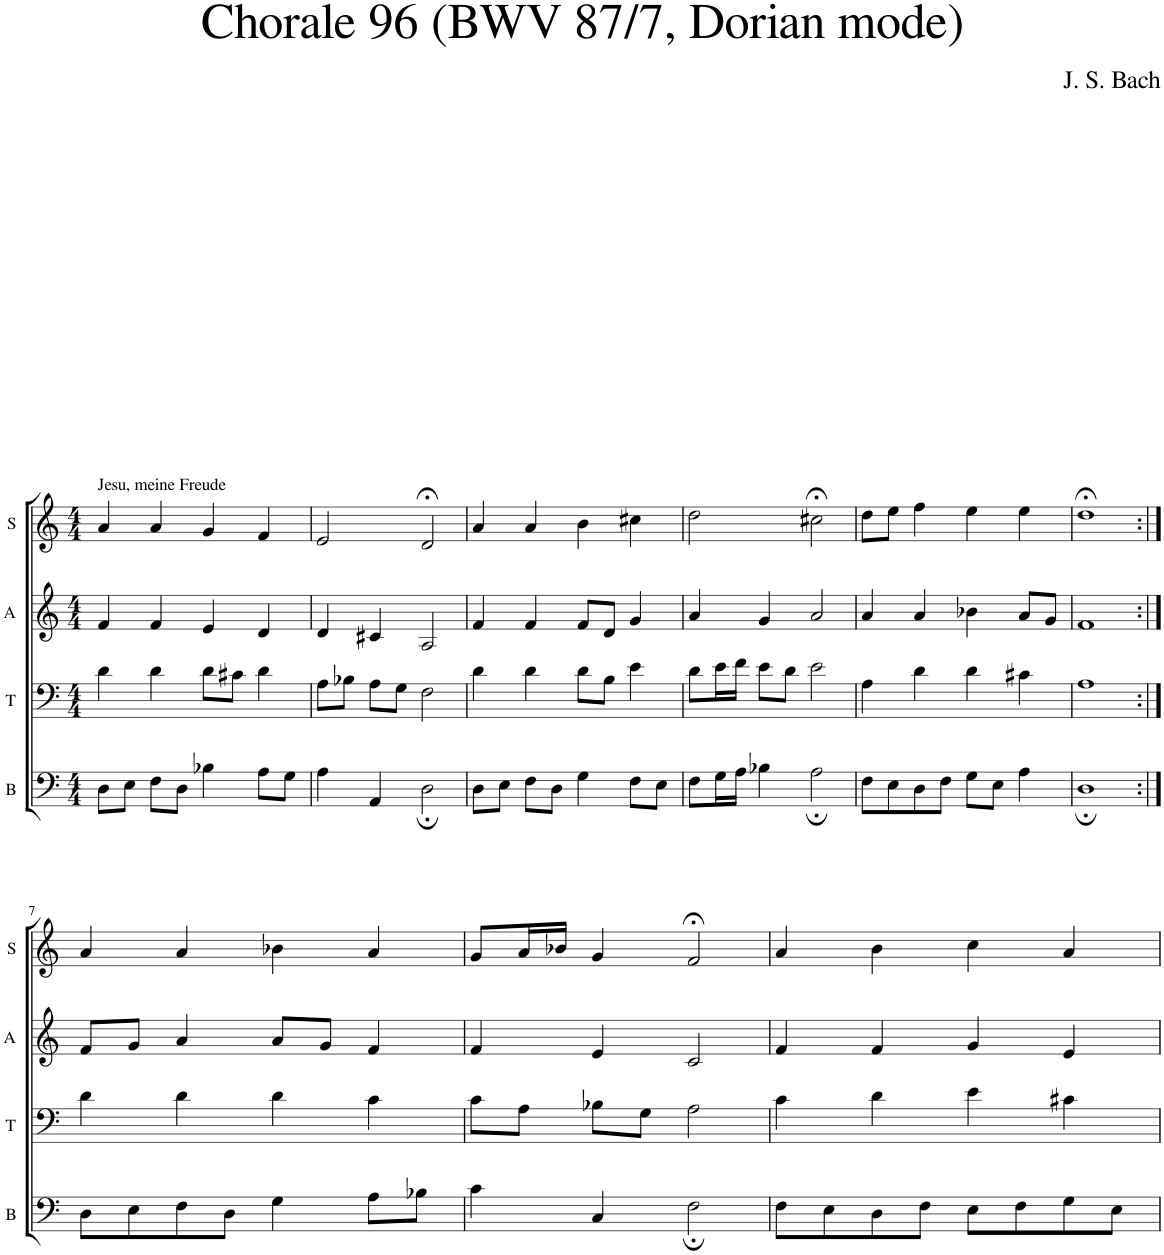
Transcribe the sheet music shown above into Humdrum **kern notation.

**kern	**kern	**kern	**kern
*part4	*part3	*part2	*part1
*staff4	*staff3	*staff2	*staff1
*I"B	*I"T	*I"A	*I"S
*I'B	*I'T	*I'A	*I'S
*clefF4	*clefF4	*clefG2	*clefG2
*k[]	*k[]	*k[]	*k[]
*M4/4	*M4/4	*M4/4	*M4/4
=1	=1	=1	=1
!	!	!	!LO:TX:a:t=Jesu, meine Freude
8D\L	4d\	4f/	4a/
8E\J	.	.	.
8F\L	4d\	4f/	4a/
8D\J	.	.	.
4B-X\	8d\L	4e/	4g/
.	8c#X\J	.	.
8A\L	4d\	4d/	4f/
8G\J	.	.	.
=2	=2	=2	=2
4A\	8A\L	4d/	2e/
.	8B-X\J	.	.
4AA/	8A\L	4c#X/	.
.	8G\J	.	.
2D;\	2F\	2A/	2d;</
=3	=3	=3	=3
8D\L	4d\	4f/	4a/
8E\J	.	.	.
8F\L	4d\	4f/	4a/
8D\J	.	.	.
4G\	8d\L	8f/L	4b\
.	8B\J	8d/J	.
8F\L	4e\	4g/	4cc#X\
8E\J	.	.	.
=4	=4	=4	=4
8F\L	8d\L	4a/	2dd\
16G\L	16e\L	.	.
16A\JJ	16f\JJ	.	.
4B-X\	8e\L	4g/	.
.	8d\J	.	.
2A;\	2e\	2a/	2cc#X;<\
=5	=5	=5	=5
8F\L	4A\	4a/	8dd\L
8E\	.	.	8ee\J
8D\	4d\	4a/	4ff\
8F\J	.	.	.
8G\L	4d\	4b-X\	4ee\
8E\J	.	.	.
4A\	4c#X\	8a/L	4ee\
.	.	8g/J	.
=6	=6	=6	=6
1D;	1A	1f	1dd;<
!!LO:LB:g=z
=7:|!	=7:|!	=7:|!	=7:|!
8D\L	4d\	8f/L	4a/
8E\	.	8g/J	.
8F\	4d\	4a/	4a/
8D\J	.	.	.
4G\	4d\	8a/L	4b-X\
.	.	8g/J	.
8A\L	4c\	4f/	4a/
8B-X\J	.	.	.
=8	=8	=8	=8
4c\	8c\L	4f/	8g/L
.	8A\J	.	16a/L
.	.	.	16b-X/JJ
4C/	8B-X\L	4e/	4g/
.	8G\J	.	.
2F;\	2A\	2c/	2f;</
=9	=9	=9	=9
8F\L	4c\	4f/	4a/
8E\	.	.	.
8D\	4d\	4f/	4b\
8F\J	.	.	.
8E\L	4e\	4g/	4cc\
8F\	.	.	.
8G\	4c#X\	4e/	4a/
8E\J	.	.	.
=	=	=	=
*-	*-	*-	*-
